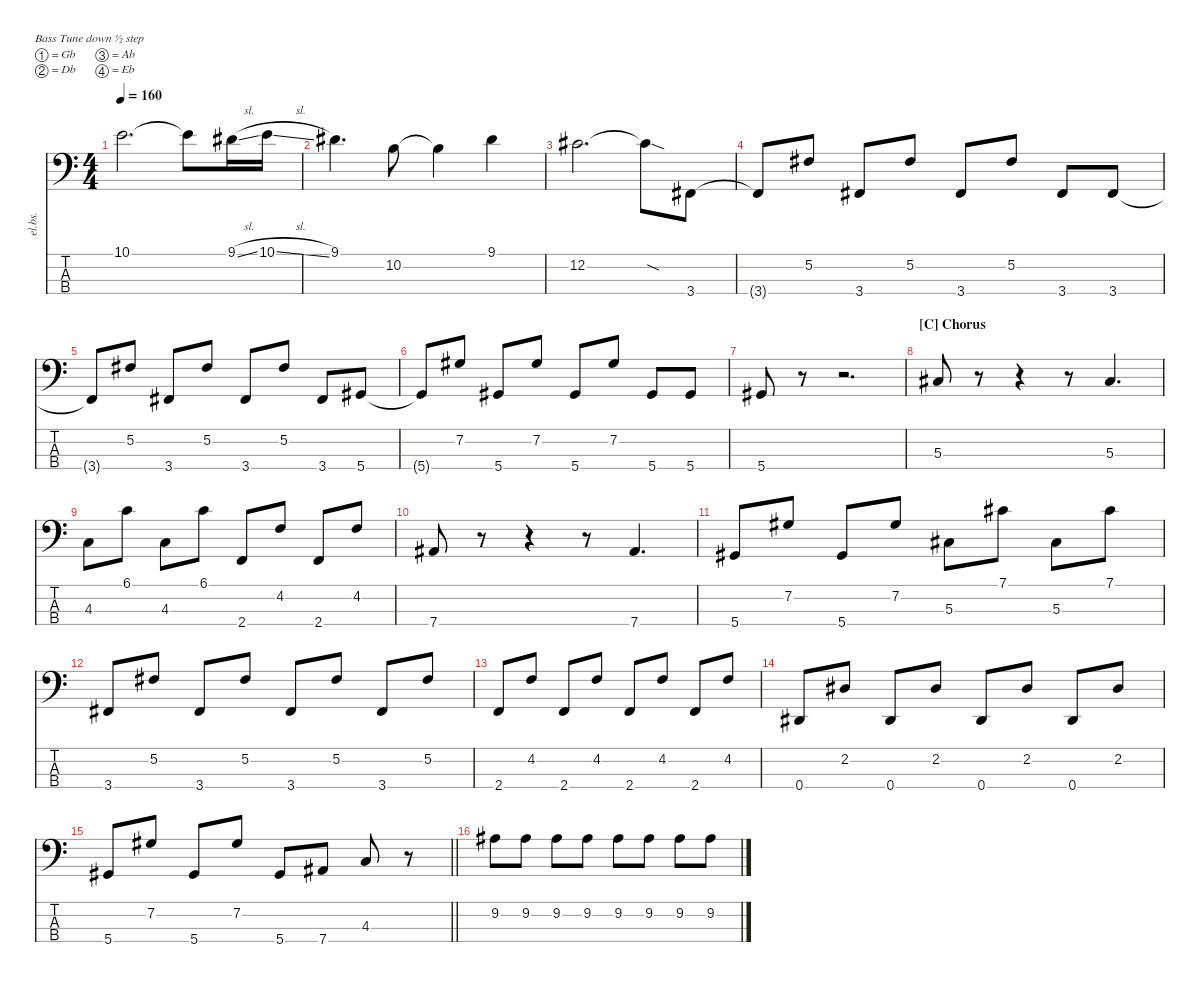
\defaultSystemsLayout 4
\hideDynamics
\bracketExtendMode nobrackets
\track ("Electric Bass" "el.bs.") {mute instrument electricbassfinger}
\staff {score tabs}
\tuning (Gb2 Db2 Ab1 Eb1)
\ts (4 4)
\tempo 160
\clef f4
\ks c
10.1.2{d dy mf beam Down} 10.1{t}.8{beam Down} 9.1{sl acc #}.16{beam Down} 10.1{sl}.16{beam Down} |
9.1{acc #}.4{d beam Down} 10.2.8{beam Down} 10.2{t}.4{beam Down} 9.1{acc #}.4{beam Down} |
12.2{acc #}.2{d beam Down} 12.2{sod t acc #}.8{beam Down} 3.4{acc #}.8{beam Down} |
3.4{t acc #}.8{beam Up} 5.2{acc #}.8{beam Up} 3.4{acc #}.8{beam Up} 5.2{acc #}.8{beam Up} 3.4{acc #}.8{beam Up} 5.2{acc #}.8{beam Up} 3.4{acc #}.8{beam Up} 3.4{acc #}.8{beam Up} |
3.4{t acc #}.8{beam Up} 5.2{acc #}.8{beam Up} 3.4{acc #}.8{beam Up} 5.2{acc #}.8{beam Up} 3.4{acc #}.8{beam Up} 5.2{acc #}.8{beam Up} 3.4{acc #}.8{beam Up} 5.4{acc #}.8{beam Up} |
5.4{t acc #}.8{beam Up} 7.2{acc #}.8{beam Up} 5.4{acc #}.8{beam Up} 7.2{acc #}.8{beam Up} 5.4{acc #}.8{beam Up} 7.2{acc #}.8{beam Up} 5.4{acc #}.8{beam Up} 5.4{acc #}.8{beam Up} |
5.4{acc #}.8{beam Up} r.8{beam Down} r.2{d beam Down} |
\section ("C" "Chorus")
5.3{acc #}.8{beam Up} r.8{beam Down} r.4{beam Down} r.8{beam Down} 5.3{acc #}.4{d beam Up} |
4.3.8{beam Down} 6.1.8{beam Down} 4.3.8{beam Down} 6.1.8{beam Down} 2.4.8{beam Up} 4.2.8{beam Up} 2.4.8{beam Up} 4.2.8{beam Up} |
7.4{acc #}.8{beam Up} r.8{beam Down} r.4{beam Down} r.8{beam Down} 7.4{acc #}.4{d beam Up} |
5.4{acc #}.8{beam Up} 7.2{acc #}.8{beam Up} 5.4{acc #}.8{beam Up} 7.2{acc #}.8{beam Up} 5.3{acc #}.8{beam Down} 7.1{acc #}.8{beam Down} 5.3{acc #}.8{beam Down} 7.1{acc #}.8{beam Down} |
3.4{acc #}.8{beam Up} 5.2{acc #}.8{beam Up} 3.4{acc #}.8{beam Up} 5.2{acc #}.8{beam Up} 3.4{acc #}.8{beam Up} 5.2{acc #}.8{beam Up} 3.4{acc #}.8{beam Up} 5.2{acc #}.8{beam Up} |
2.4.8{beam Up} 4.2.8{beam Up} 2.4.8{beam Up} 4.2.8{beam Up} 2.4.8{beam Up} 4.2.8{beam Up} 2.4.8{beam Up} 4.2.8{beam Up} |
0.4{acc #}.8{beam Up} 2.2{acc #}.8{beam Up} 0.4{acc #}.8{beam Up} 2.2{acc #}.8{beam Up} 0.4{acc #}.8{beam Up} 2.2{acc #}.8{beam Up} 0.4{acc #}.8{beam Up} 2.2{acc #}.8{beam Up} |
\barLineRight lightlight
5.4{acc #}.8{beam Up} 7.2{acc #}.8{beam Up} 5.4{acc #}.8{beam Up} 7.2{acc #}.8{beam Up} 5.4{acc #}.8{beam Up} 7.4{acc #}.8{beam Up} 4.3.8{beam Up} r.8{beam Down} |
9.2{acc #}.8{beam Down} 9.2{acc #}.8{beam Down} 9.2{acc #}.8{beam Down} 9.2{acc #}.8{beam Down} 9.2{acc #}.8{beam Down} 9.2{acc #}.8{beam Down} 9.2{acc #}.8{beam Down} 9.2{acc #}.8{beam Down}
